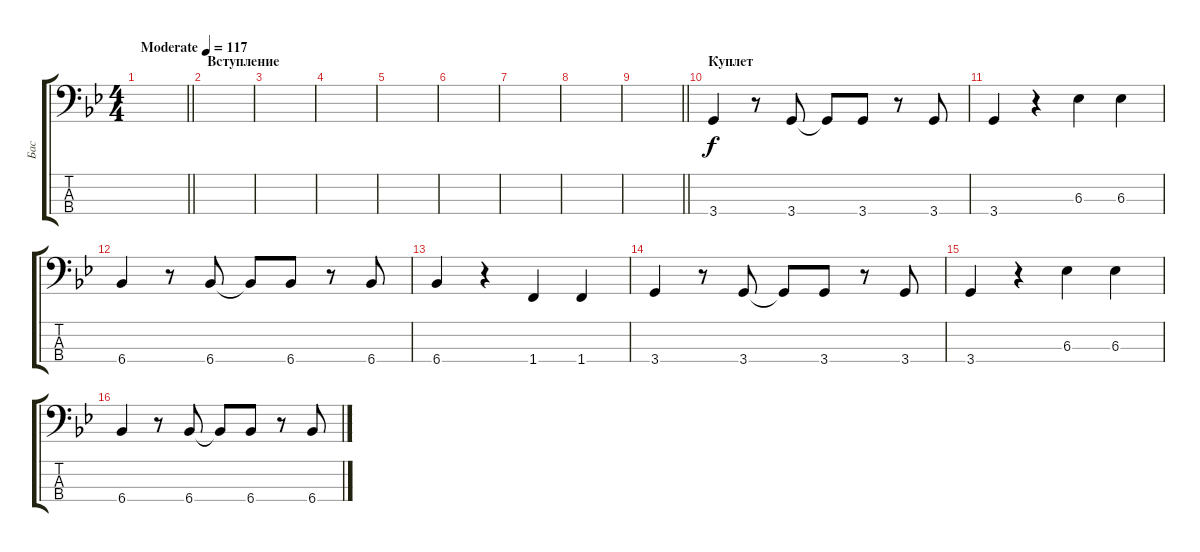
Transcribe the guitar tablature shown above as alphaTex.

\track ("Бас" "Бас") {instrument electricbassfinger}
\staff {score tabs}
\tuning (G2 D2 A1 E1) {hide}
\ts (4 4)
\tempo (117 "Moderate")
\clef f4
\barLineRight lightlight
\ks gminor
|
\section ("" "Вступление")
|
|
|
|
|
|
|
\barLineRight lightlight
|
\section ("" "Куплет")
3.4.4 r.8 3.4.8 3.4{t}.8 3.4.8 r.8 3.4.8 |
3.4.4 r.4 6.3.4 6.3.4 |
6.4.4 r.8 6.4.8 6.4{t}.8 6.4.8 r.8 6.4.8 |
6.4.4 r.4 1.4.4 1.4.4 |
3.4.4 r.8 3.4.8 3.4{t}.8 3.4.8 r.8 3.4.8 |
3.4.4 r.4 6.3.4 6.3.4 |
6.4.4 r.8 6.4.8 6.4{t}.8 6.4.8 r.8 6.4.8
